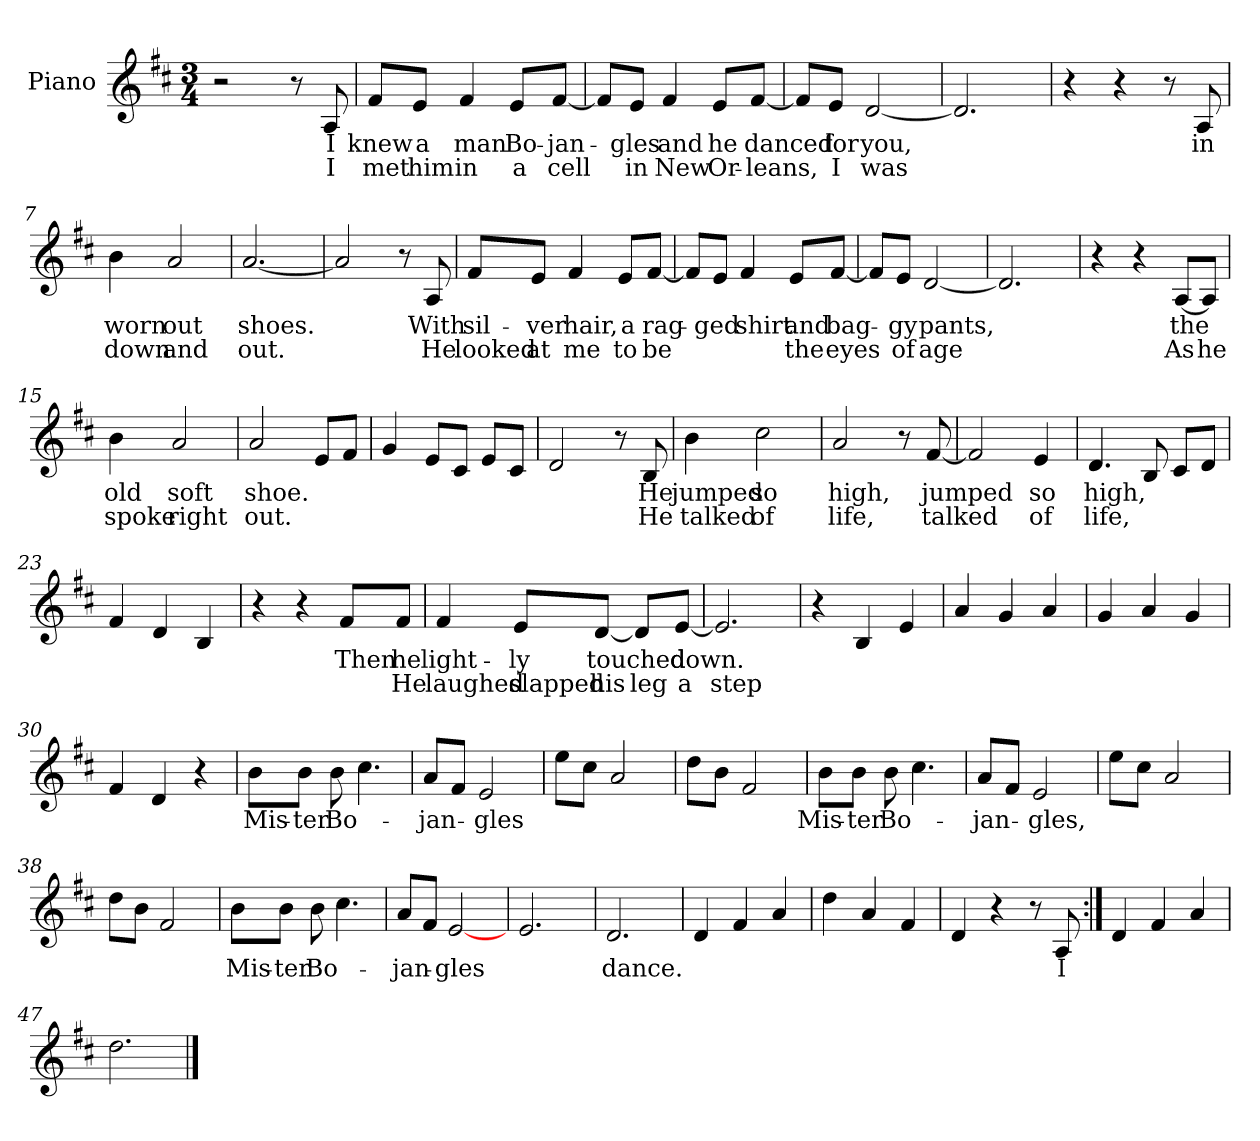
**kern	**text	**text
*part1	*part1	*part1
*staff1	*staff1	*staff1
*I"Piano	*	*
*I'Pno.	*	*
*clefG2	*	*
*k[f#c#]	*	*
*D:	*	*
*M3/4	*	*
=1	=1	=1
2r	.	.
8r	.	.
8A/	I	I
=2	=2	=2
8f#/L	knew	met
8e/J	a	him
4f#/	man	in
8e/L	Bo-	a
[8f#/J	-jan-	cell
=3	=3	=3
8f#/L]	.	.
8e/J	-gles	in
4f#/	and	New
8e/L	he	Or-
[8f#/J	danced	-leans,
=4	=4	=4
8f#/L]	.	.
8e/J	for	I
[2d/	you,	was
=5	=5	=5
2.d/]	.	.
!!LO:LB:g=z
=6	=6	=6
4r	.	.
4r	.	.
8r	.	.
8A/	in	.
=7	=7	=7
4b\	worn	down
2a/	out	and
=8	=8	=8
[2.a/	shoes.	out.
=9	=9	=9
2a/]	.	.
8r	.	.
8A/	With	He
=10	=10	=10
8f#/L	sil-	looked
8e/J	-ver	at
4f#/	hair,	me
8e/L	a	to
[8f#/J	rag-	be
=11	=11	=11
8f#/L]	.	.
8e/J	-ged	.
4f#/	shirt	.
8e/L	and	the
[8f#/J	bag-	eyes
!!LO:LB:g=z
=12	=12	=12
8f#/L]	.	.
8e/J	-gy	of
[2d/	pants,	age
=13	=13	=13
2.d/]	.	.
=14	=14	=14
4r	.	.
4r	.	.
[8A/L	the	As
8A/J]	.	he
=15	=15	=15
4b\	old	spoke
2a/	soft	right
=16	=16	=16
2a/	shoe.	out.
8e/L	.	.
8f#/J	.	.
=17	=17	=17
4g/	.	.
8e/L	.	.
8c#/J	.	.
8e/L	.	.
8c#/J	.	.
=18	=18	=18
2d/	.	.
8r	.	.
8B/	He	He
!!LO:LB:g=z
=19	=19	=19
4b\	jumped	talked
2cc#\	so	of
=20	=20	=20
2a/	high,	life,
8r	.	.
[8f#/	jumped	talked
=21	=21	=21
2f#/]	.	.
4e/	so	of
=22	=22	=22
4.d/	high,	life,
8B/	.	.
8c#/L	.	.
8d/J	.	.
=23	=23	=23
4f#/	.	.
4d/	.	.
4B/	.	.
=24	=24	=24
4r	.	.
4r	.	.
8f#/L	Then	.
8f#/J	he	He
!!LO:LB:g=z
=25	=25	=25
4f#/	light-	laughed
8e/L	-ly	slapped
[8d/J	touched	his
8d/L]	.	leg
[8e/J	down.	a
=26	=26	=26
2.e/]	.	step
=27	=27	=27
4r	.	.
4B/	.	.
4e/	.	.
=28	=28	=28
4a/	.	.
4g/	.	.
4a/	.	.
=29	=29	=29
4g/	.	.
4a/	.	.
4g/	.	.
=30	=30	=30
4f#/	.	.
4d/	.	.
4r	.	.
=31	=31	=31
8b\L	Mis-	.
8b\J	-ter	.
8b\	Bo-	.
4.cc#\	.	.
!!LO:LB:g=z
=32	=32	=32
8a/L	-jan-	.
8f#/J	.	.
2e/	-gles	.
=33	=33	=33
8ee\L	.	.
8cc#\J	.	.
2a/	.	.
=34	=34	=34
8dd\L	.	.
8b\J	.	.
2f#/	.	.
=35	=35	=35
8b\L	Mis-	.
8b\J	-ter	.
8b\	Bo-	.
4.cc#\	.	.
=36	=36	=36
8a/L	jan-	.
8f#/J	.	.
2e/	-gles,	.
=37	=37	=37
8ee\L	.	.
8cc#\J	.	.
2a/	.	.
=38	=38	=38
8dd\L	.	.
8b\J	.	.
2f#/	.	.
=39	=39	=39
8b\L	Mis-	.
8b\J	-ter	.
8b\	Bo-	.
4.cc#\	.	.
!!LO:LB:g=z
=40	=40	=40
8a/L	-jan-	.
8f#/J	.	.
[2e/	-gles	.
=41	=41	=41
2.e/	.	.
=42	=42	=42
2.d/	dance.	.
=43	=43	=43
4d/	.	.
4f#/	.	.
4a/	.	.
=44	=44	=44
4dd\	.	.
4a/	.	.
4f#/	.	.
=45	=45	=45
4d/	.	.
4r	.	.
8r	.	.
8A/	I	.
=46:|!	=46:|!	=46:|!
4d/	.	.
4f#/	.	.
4a/	.	.
=47	=47	=47
2.dd\	.	.
==	==	==
*-	*-	*-
